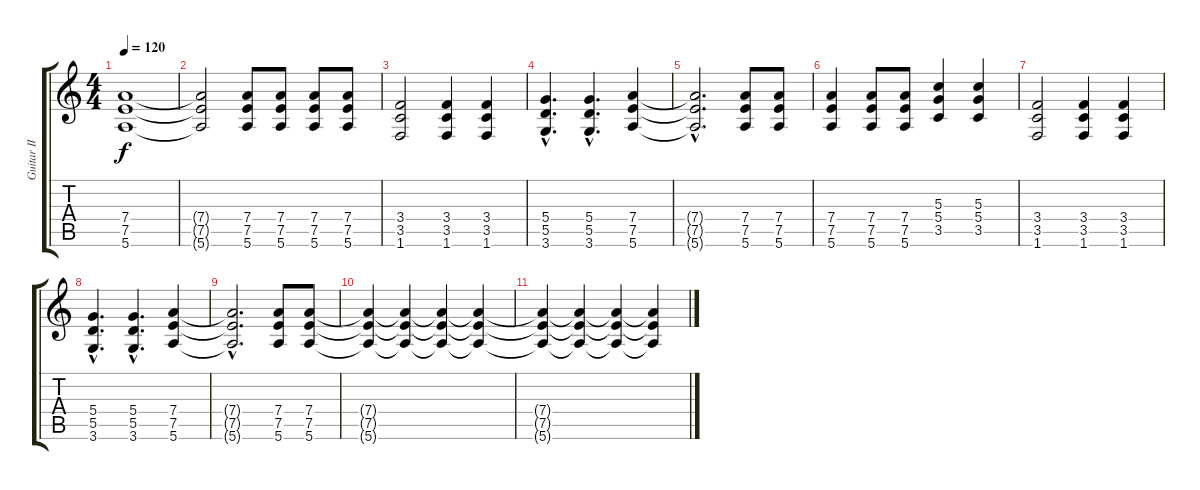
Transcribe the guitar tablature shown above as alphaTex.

\track ("Guitar II" "Guitar II") {instrument acousticguitarnylon}
\staff {score tabs}
\tuning (E4 B3 G3 D3 A2 E2) {hide}
\ts (4 4)
\tempo 120
\clef g2
\ks c
(7.4{t} 7.5{t} 5.6{t}).1{dy f} |
(7.4{t} 7.5{t} 5.6{t}).2 (7.4 7.5 5.6).8 (7.4 7.5 5.6).8 (7.4 7.5 5.6).8 (7.4 7.5 5.6).8 |
(3.4 3.5 1.6).2 (3.4 3.5 1.6).4 (3.4 3.5 1.6).4 |
(5.4{hac} 5.5{hac} 3.6{hac}).4{d} (5.4{hac} 5.5{hac} 3.6{hac}).4{d} (7.4 7.5 5.6).4 |
(7.4{hac t} 7.5{hac t} 5.6{hac t}).2{d} (7.4 7.5 5.6).8 (7.4 7.5 5.6).8 |
(7.4 7.5 5.6).4 (7.4 7.5 5.6).8 (7.4 7.5 5.6).8 (5.3 5.4 3.5).4 (5.3 5.4 3.5).4 |
(3.4 3.5 1.6).2 (3.4 3.5 1.6).4 (3.4 3.5 1.6).4 |
(5.4{hac} 5.5{hac} 3.6{hac}).4{d} (5.4{hac} 5.5{hac} 3.6{hac}).4{d} (7.4 7.5 5.6).4 |
(7.4{hac t} 7.5{hac t} 5.6{hac t}).2{d} (7.4 7.5 5.6).8 (7.4 7.5 5.6).8 |
(7.4{t} 7.5{t} 5.6{t}).4 (7.4{t} 7.5{t} 5.6{t}).4{volume 9} (7.4{t} 7.5{t} 5.6{t}).4{volume 8} (7.4{t} 7.5{t} 5.6{t}).4{volume 7} |
(7.4{t} 7.5{t} 5.6{t}).4{volume 6} (7.4{t} 7.5{t} 5.6{t}).4{volume 5} (7.4{t} 7.5{t} 5.6{t}).4{volume 4} (7.4{t} 7.5{t} 5.6{t}).4{volume 3}
